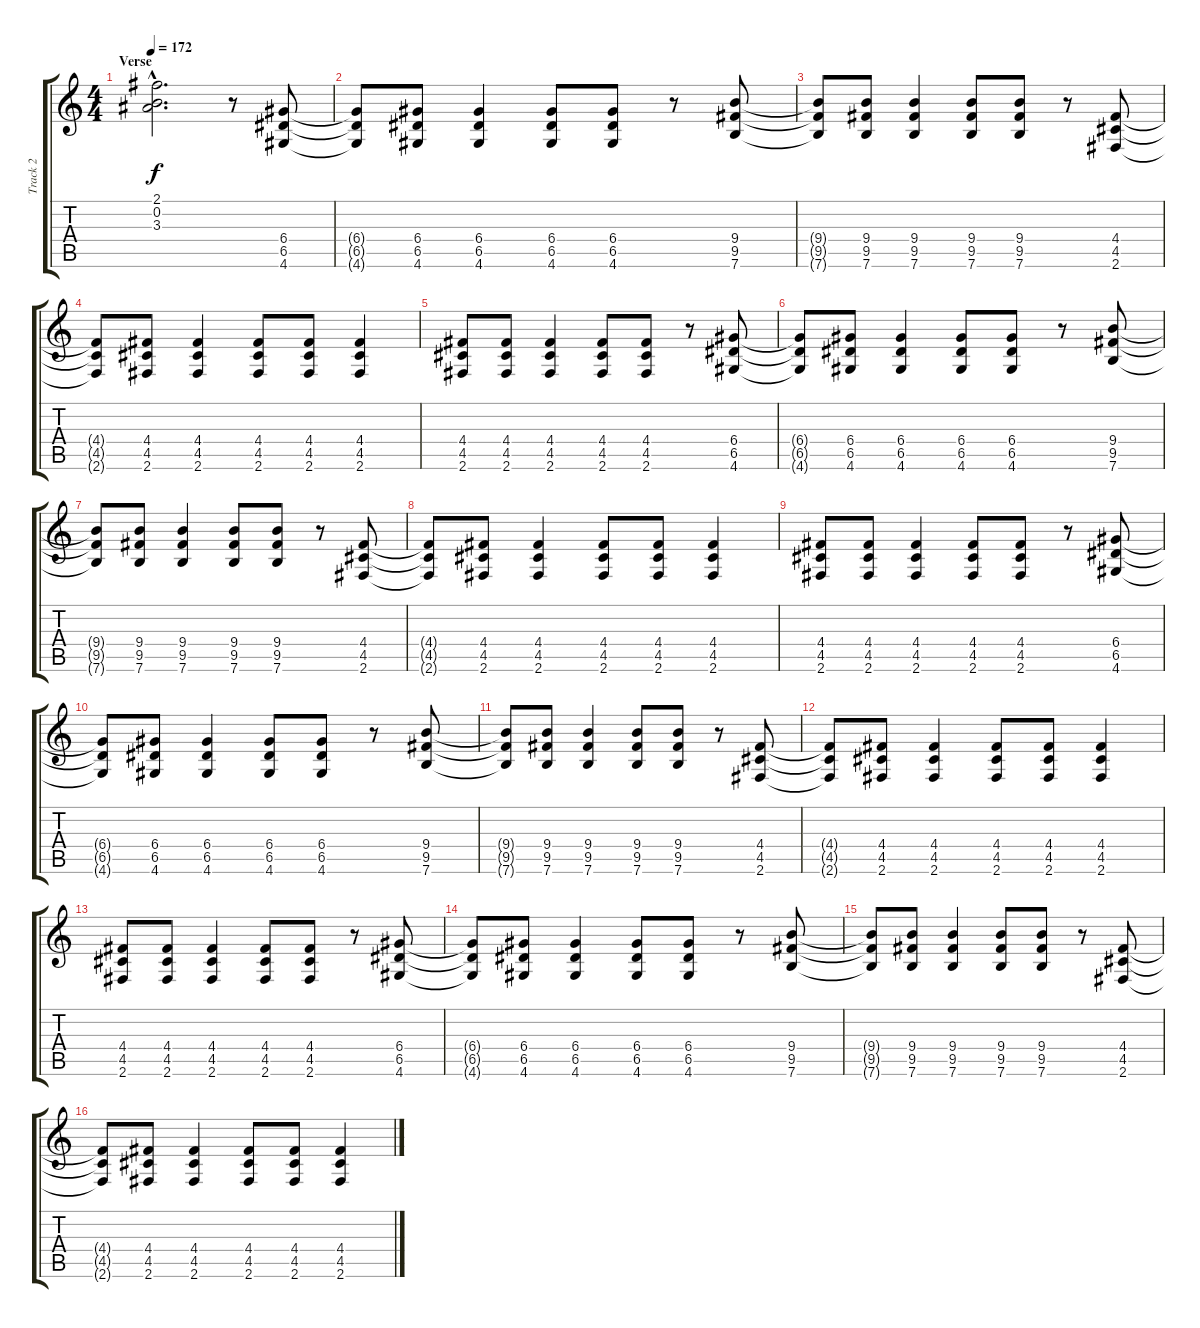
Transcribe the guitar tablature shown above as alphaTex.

\track ("Track 2" "Track 2") {instrument distortionguitar}
\staff {score tabs}
\tuning (E4 B3 G3 D3 A2 E2) {hide}
\ts (4 4)
\section ("" "Verse")
\tempo 172
\clef g2
\ks c
(2.1{hac t} 0.2{hac t} 3.3{hac t}).2{d dy f} r.8 (6.4 6.5 4.6).8{volume 10 instrument distortionguitar} |
(6.4{t} 6.5{t} 4.6{t}).8 (6.4 6.5 4.6).8 (6.4 6.5 4.6).4 (6.4 6.5 4.6).8 (6.4 6.5 4.6).8 r.8 (9.4 9.5 7.6).8 |
(9.4{t} 9.5{t} 7.6{t}).8 (9.4 9.5 7.6).8 (9.4 9.5 7.6).4 (9.4 9.5 7.6).8 (9.4 9.5 7.6).8 r.8 (4.4 4.5 2.6).8 |
(4.4{t} 4.5{t} 2.6{t}).8 (4.4 4.5 2.6).8 (4.4 4.5 2.6).4 (4.4 4.5 2.6).8 (4.4 4.5 2.6).8 (4.4 4.5 2.6).4 |
(4.4 4.5 2.6).8 (4.4 4.5 2.6).8 (4.4 4.5 2.6).4 (4.4 4.5 2.6).8 (4.4 4.5 2.6).8 r.8 (6.4 6.5 4.6).8 |
(6.4{t} 6.5{t} 4.6{t}).8 (6.4 6.5 4.6).8 (6.4 6.5 4.6).4 (6.4 6.5 4.6).8 (6.4 6.5 4.6).8 r.8 (9.4 9.5 7.6).8 |
(9.4{t} 9.5{t} 7.6{t}).8 (9.4 9.5 7.6).8 (9.4 9.5 7.6).4 (9.4 9.5 7.6).8 (9.4 9.5 7.6).8 r.8 (4.4 4.5 2.6).8 |
(4.4{t} 4.5{t} 2.6{t}).8 (4.4 4.5 2.6).8 (4.4 4.5 2.6).4 (4.4 4.5 2.6).8 (4.4 4.5 2.6).8 (4.4 4.5 2.6).4 |
(4.4 4.5 2.6).8 (4.4 4.5 2.6).8 (4.4 4.5 2.6).4 (4.4 4.5 2.6).8 (4.4 4.5 2.6).8 r.8 (6.4 6.5 4.6).8 |
(6.4{t} 6.5{t} 4.6{t}).8 (6.4 6.5 4.6).8 (6.4 6.5 4.6).4 (6.4 6.5 4.6).8 (6.4 6.5 4.6).8 r.8 (9.4 9.5 7.6).8 |
(9.4{t} 9.5{t} 7.6{t}).8 (9.4 9.5 7.6).8 (9.4 9.5 7.6).4 (9.4 9.5 7.6).8 (9.4 9.5 7.6).8 r.8 (4.4 4.5 2.6).8 |
(4.4{t} 4.5{t} 2.6{t}).8 (4.4 4.5 2.6).8 (4.4 4.5 2.6).4 (4.4 4.5 2.6).8 (4.4 4.5 2.6).8 (4.4 4.5 2.6).4 |
(4.4 4.5 2.6).8 (4.4 4.5 2.6).8 (4.4 4.5 2.6).4 (4.4 4.5 2.6).8 (4.4 4.5 2.6).8 r.8 (6.4 6.5 4.6).8 |
(6.4{t} 6.5{t} 4.6{t}).8 (6.4 6.5 4.6).8 (6.4 6.5 4.6).4 (6.4 6.5 4.6).8 (6.4 6.5 4.6).8 r.8 (9.4 9.5 7.6).8 |
(9.4{t} 9.5{t} 7.6{t}).8 (9.4 9.5 7.6).8 (9.4 9.5 7.6).4 (9.4 9.5 7.6).8 (9.4 9.5 7.6).8 r.8 (4.4 4.5 2.6).8 |
(4.4{t} 4.5{t} 2.6{t}).8 (4.4 4.5 2.6).8 (4.4 4.5 2.6).4 (4.4 4.5 2.6).8 (4.4 4.5 2.6).8 (4.4 4.5 2.6).4
